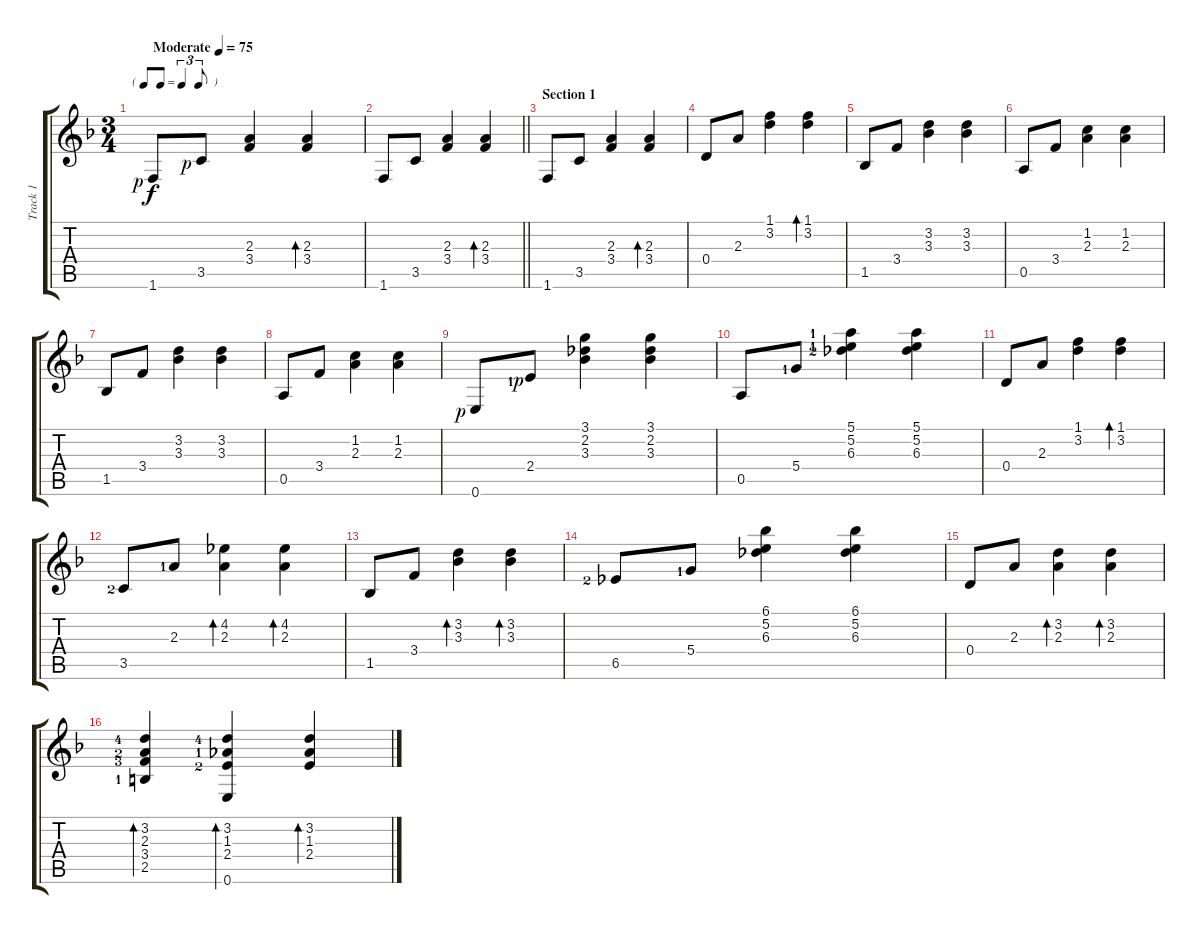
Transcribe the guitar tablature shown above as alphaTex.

\track ("Track 1" "Track 1") {instrument acousticguitarnylon}
\staff {score tabs}
\tuning (E4 B3 G3 D3 A2 E2) {hide}
\ts (3 4)
\tf triplet8th
\tempo (75 "Moderate")
\clef g2
\ks f
1.6{rf 1}.8{dy f instrument acousticguitarnylon} 3.5{rf 1}.8 (2.3 3.4).4 (2.3 3.4).4{bd 480} |
\barLineRight lightlight
1.6.8 3.5.8 (2.3 3.4).4 (2.3 3.4).4{bd 480} |
\section ("" "Section 1")
1.6.8 3.5.8 (2.3 3.4).4 (2.3 3.4).4{bd 480} |
0.4.8 2.3.8 (1.1 3.2).4 (1.1 3.2).4{bd 480} |
1.5.8 3.4.8 (3.2 3.3).4 (3.2 3.3).4 |
0.5.8 3.4.8 (1.2 2.3).4 (1.2 2.3).4 |
1.5.8 3.4.8 (3.2 3.3).4 (3.2 3.3).4 |
0.5.8 3.4.8 (1.2 2.3).4 (1.2 2.3).4 |
0.6{rf 1}.8 2.4{lf 2 rf 1}.8 (3.1 2.2 3.3).4 (3.1 2.2 3.3).4 |
0.5.8 5.4{lf 2}.8 (5.1{lf 2} 5.2{lf 2} 6.3{lf 3}).4 (5.1 5.2 6.3).4 |
0.4.8 2.3.8 (1.1 3.2).4 (1.1 3.2).4{bd 480} |
3.5{lf 3}.8 2.3{lf 2}.8 (4.2 2.3).4{bd 480} (4.2 2.3).4{bd 480} |
1.5.8 3.4.8 (3.2 3.3).4{bd 480} (3.2 3.3).4{bd 480} |
6.5{lf 3}.8 5.4{lf 2}.8 (6.1 5.2 6.3).4 (6.1 5.2 6.3).4 |
0.4.8 2.3.8 (3.2 2.3).4{bd 480} (3.2 2.3).4{bd 480} |
(3.2{lf 5} 2.3{lf 3} 3.4{lf 4} 2.5{lf 2}).4{bd 480} (3.2{lf 5} 1.3{lf 2} 2.4{lf 3} 0.6).4{bd 480} (3.2 1.3 2.4).4{bd 480}
